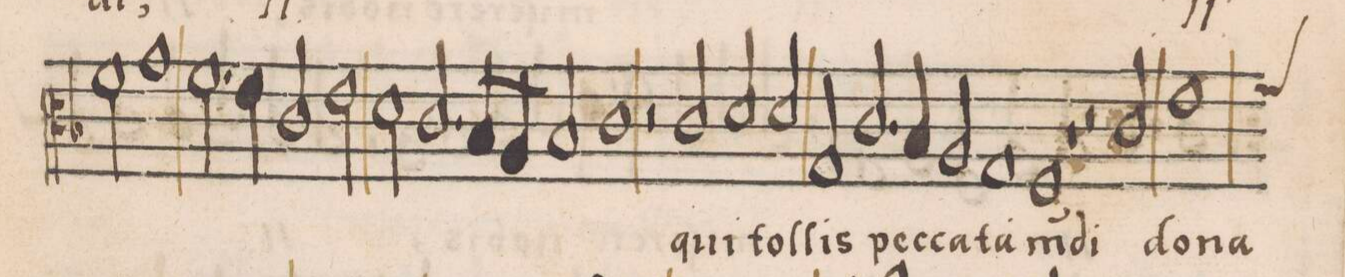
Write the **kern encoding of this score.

**kern	**text
*I"TENOR	*
*clefC3	*
*k[b-]	*
*met(C|)	*
*M2/1	*
2f\	-lis
=82-	=82-
1g	pec-
2.f\	-ca-
4e\	.
=83-	=83-
2c/	.
2e\	-ta
2d\	mun-
2.c/	.
=84-	=84-
8B-/L	.
8A/J	.
2B-/	.
1c	-di
*	*Xij
=85-	=85-
2r	.
2c/	qui
2d/	tol-
2d/	-lis
=86-	=86-
2G/	pec-
2.c/	-ca-
4B-/	.
2A/	-ta
=87-	=87-
1G	m(un)-
1F	-di
=88-	=88-
1r	.
2r	.
2c/	do-
=89-	=89-
*custos:f	*
1e	-na
*-	*-
